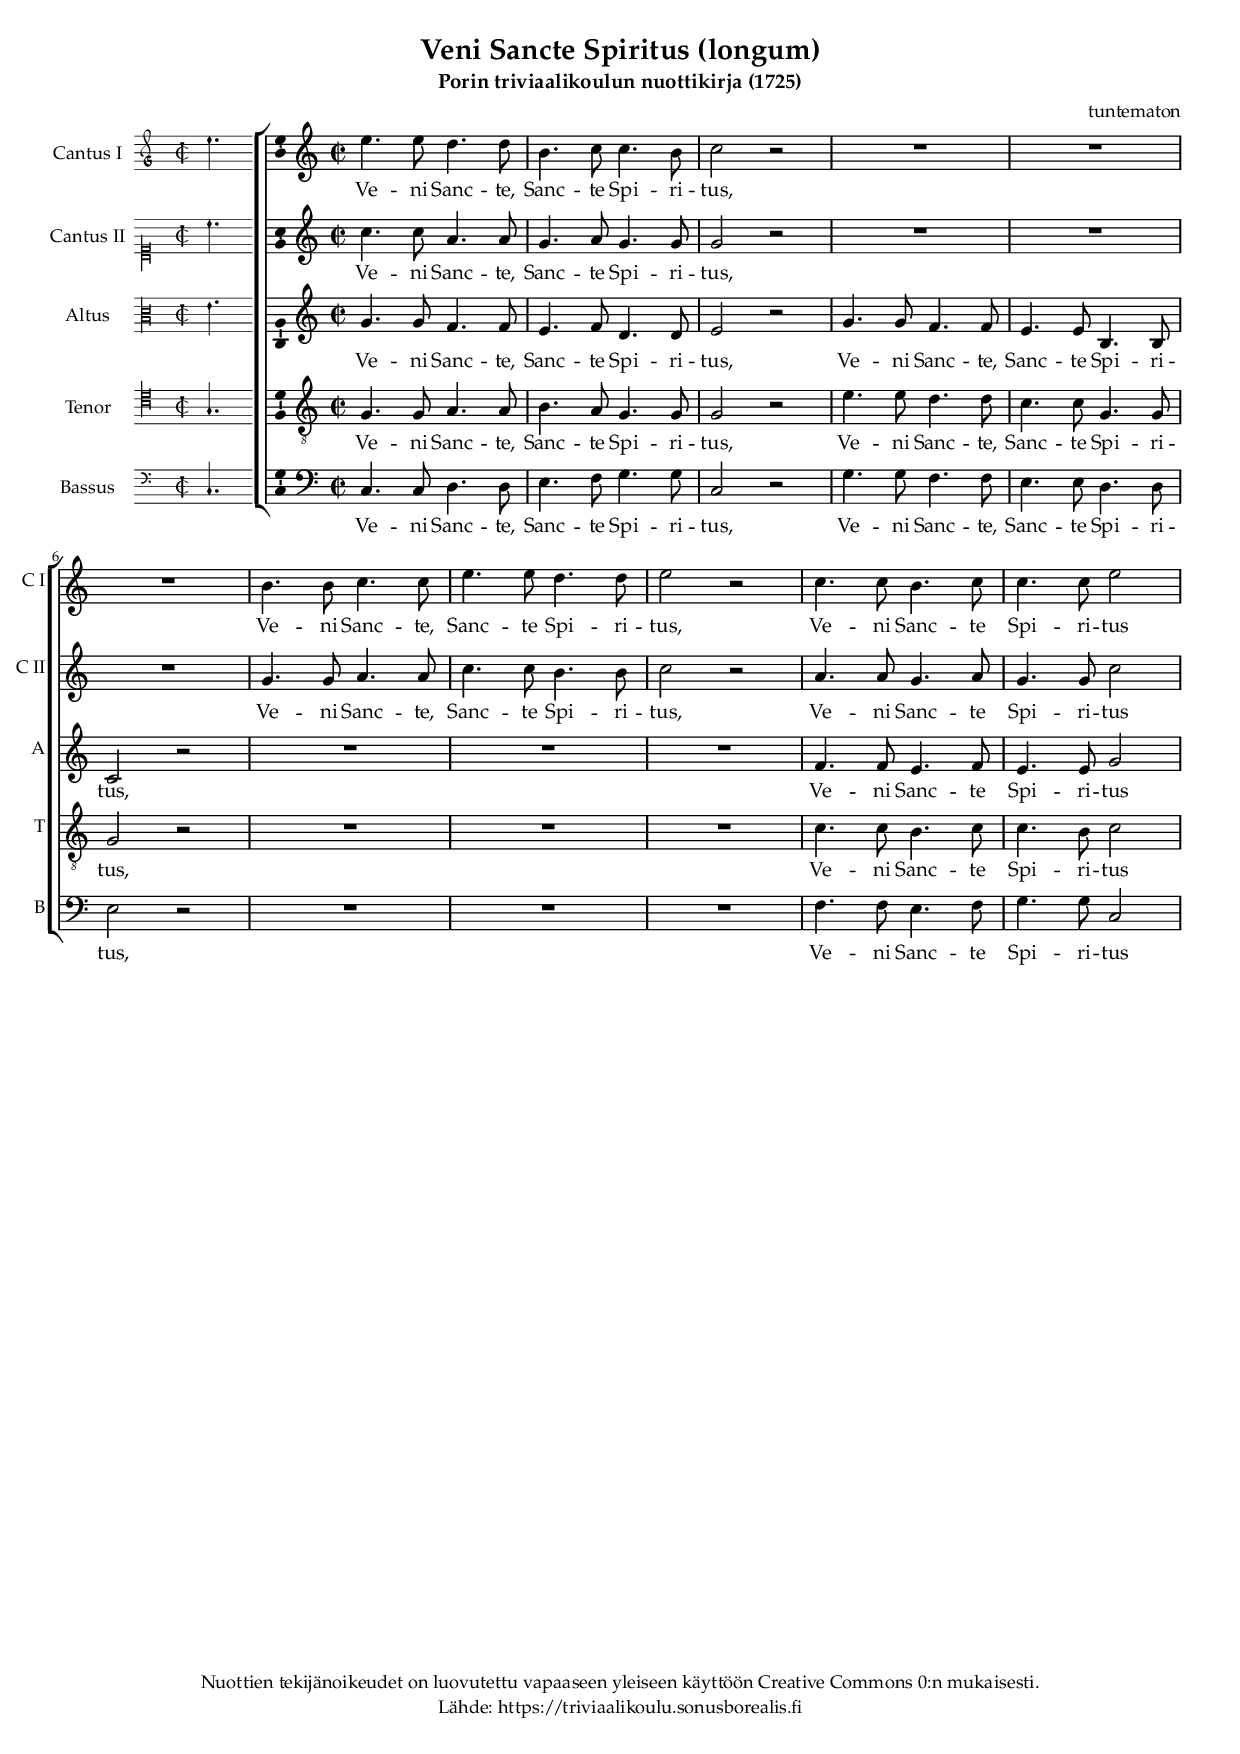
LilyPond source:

\version "2.19.80"
\include "suomi.ly"

#(set-global-staff-size 16)

global = {
  \time 2/2
  \key c \major
  \set Staff.midiInstrument = #"voice oohs"
}


SopranoMusic = \relative c'' {
	\set Staff.instrumentName = #"Cantus I"
	\set Staff.shortInstrumentName = "C I"

	\incipit { \clef "mensural-g" \key c \major \time 2/2 e''4. }

	e4. e8 d4. d8 | h4. c8 c4. h8 | c2 r |
	R1 | R1 | R1 | 
	h4. h8 c4. c8 | e4. e8 d4. d8 | e2 r |
	c4. c8 h4. c8 | c4. c8 e2 |
}

stanzaOneLyrics = \lyricmode {
	Ve -- ni Sanc -- te, Sanc -- te Spi -- ri -- tus,
	Ve -- ni Sanc -- te, Sanc -- te Spi -- ri -- tus,
	Ve -- ni Sanc -- te Spi -- ri -- tus
}

SopranoTwoMusic = \relative c'' {
	\set Staff.instrumentName = #"Cantus II"
	\set Staff.shortInstrumentName = "C II"

	\incipit { \clef "mensural-c1" \key c \major \time 2/2 c''4. }

	c4. c8 a4. a8 | g4. a8 g4. g8 | g2 r |
	R1 | R1 | R1 | 
	g4. g8 a4. a8 | c4. c8 h4. h8 | c2 r |
	a4. a8 g4. a8 | g4. g8 c2 |	
}

AltoMusic = \relative c'' {
	\set Staff.instrumentName = #"Altus"
	\set Staff.shortInstrumentName = "A"

	\incipit { \clef "mensural-c3" \key c \major \time 2/2 e'4. } % !! e or g?

	g4. g8 f4. f8 | e4. f8 d4. d8 | e2 r |
	g4. g8 f4. f8 | e4. e8 h4. h8 | c2 r |
	R1 | R1 | R1 |
	f4. f8 e4. f8 | e4. e8 g2 |
}

TenoreMusic = \relative c' {
	\set Staff.instrumentName = #"Tenor"
	\set Staff.shortInstrumentName = "T"

	\incipit { \clef "mensural-c4" \key c \major \time 2/2 g4. }

	\clef "treble_8"
	g4. g8 a4. a8 | h4. a8 g4. g8 | g2 r |
	e'4. e8 d4. d8 | c4. c8 g4. g8 | g2 r |
	R1 | R1 | R1 | 
	c4. c8 h4. c8 | c4. h8 c2 |
}

BassMusic = \relative c {
	\set Staff.instrumentName = #"Bassus"
	\set Staff.shortInstrumentName = "B"

	\incipit { \clef "mensural-f" \key c \major \time 2/2 c4. }

	\clef bass
	c4. c8 d4. d8 | e4. f8 g4. g8 | c,2 r |
	g'4. g8 f4. f8 | e4. e8 d4. d8 | e2 r |
	R1 | R1 | R1 | 
	f4. f8 e4. f8 | g4. g8 c,2 |
}

\include "veni-sancte-spiritus-longum.header.ily"


\score {
  \new ChoirStaff <<
    \new Staff <<
      \new Voice = "Soprano" {
		    \global
        \SopranoMusic
      }
     \new Lyrics \lyricsto "Soprano" {
       \stanzaOneLyrics
     }
    >>
    \new Staff <<
      \new Voice = "SopranoTwo" {
        \global
        \SopranoTwoMusic
      }
     \new Lyrics \lyricsto "SopranoTwo" {
       \stanzaOneLyrics
     }
    >>
    \new Staff <<
      \new Voice = "Alto" {
        \global
        \AltoMusic
      }
     \new Lyrics \lyricsto "Alto" {
       \stanzaOneLyrics
     }
    >>
    \new Staff <<
      \new Voice = "Tenore" {
        \global
        \TenoreMusic
      }
      \new Lyrics \lyricsto "Tenore" {
       \stanzaOneLyrics
      }
    >>
    \new Staff <<
      \new Voice = "Bass" {
        \global
        \BassMusic
      }
      \new Lyrics \lyricsto "Bass" {
       \stanzaOneLyrics
      }
    >>
  >>
  \midi {
    \tempo 4 = 100
  }
  \layout {
    \context {
      \Voice
      \consists "Ambitus_engraver"
    }
    indent = 3.5\cm
    incipit-width = 2\cm
    \context {
     \Staff \RemoveEmptyStaves
   }
    \context {
     \Score
     \override VerticalAxisGroup.remove-first = ##t
    }
  }
}
